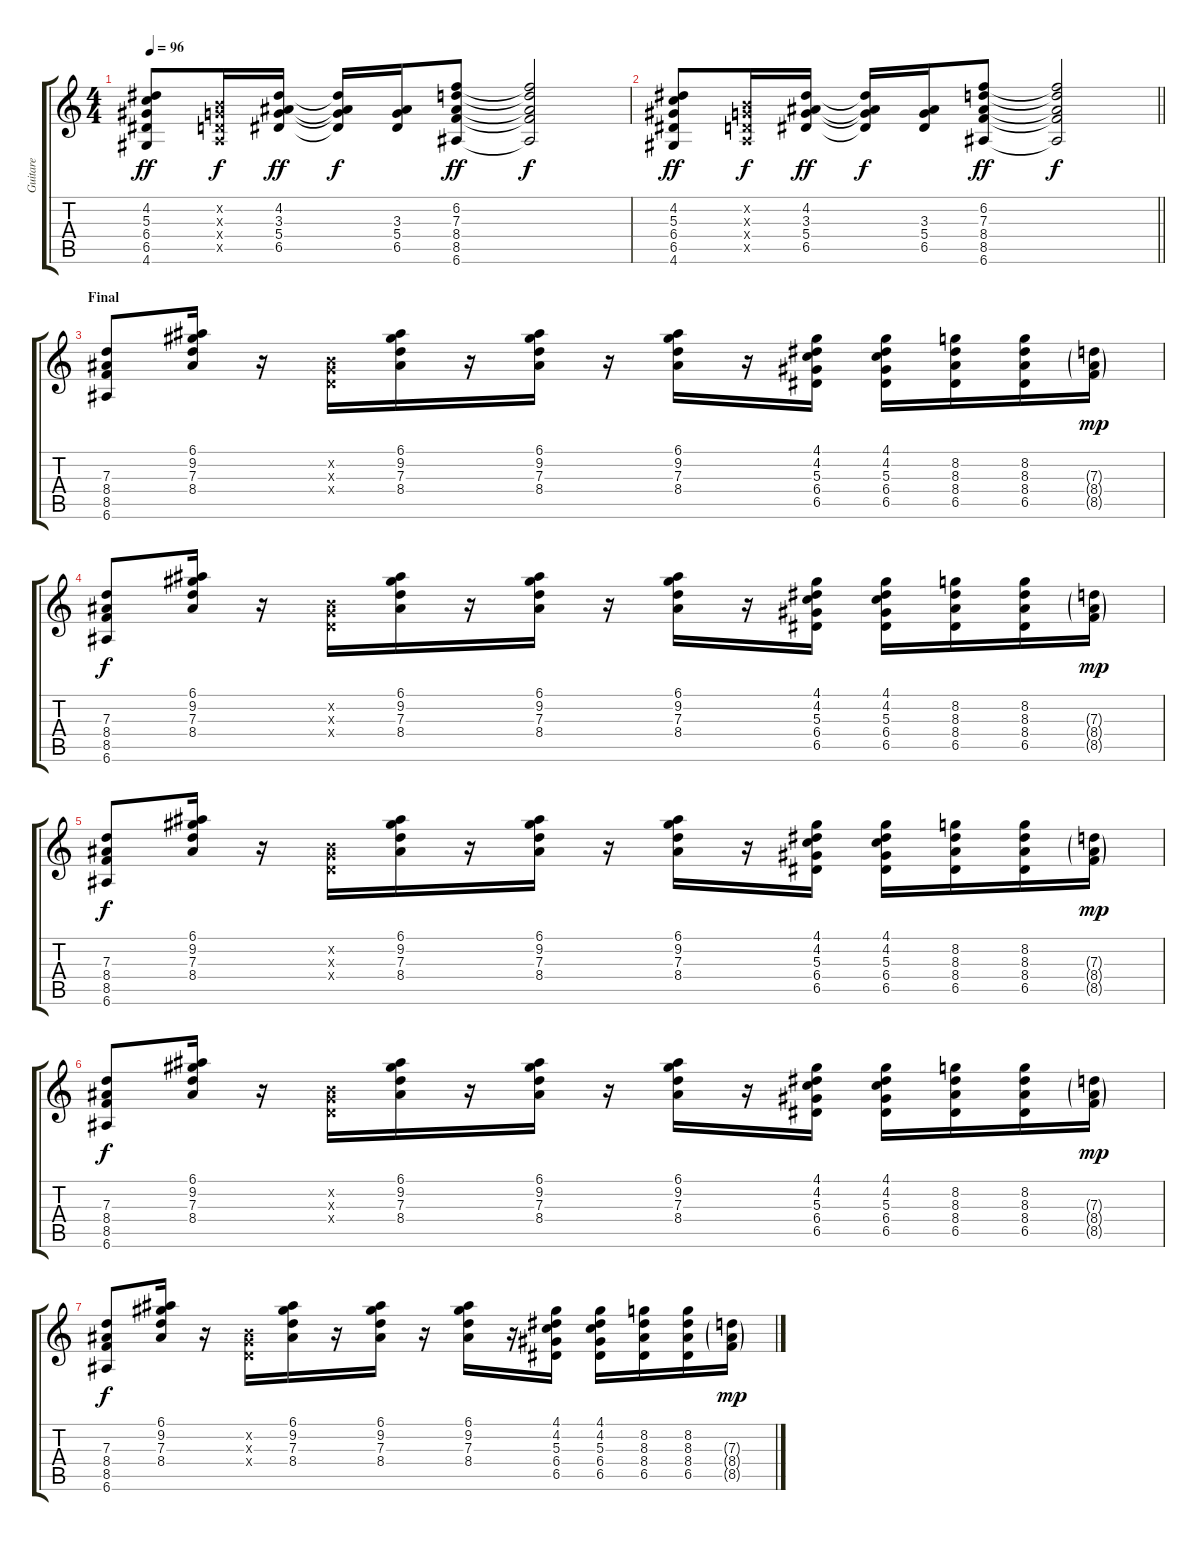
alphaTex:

\track ("Guitare" "Guitare") {instrument electricguitarmuted}
\staff {score tabs}
\tuning (E4 B3 G3 D3 A2 E2) {hide}
\ts (4 4)
\tempo 96
\clef g2
\ks c
(4.2 5.3 6.4 6.5 4.6).8{dy ff} (0.2{x} 0.3{x} 0.4{x} 0.5{x}).16{dy f} (4.2 3.3 5.4 6.5).16{dy ff} (4.2{t} 3.3{t} 5.4{t} 6.5{t}).16{dy f} (3.3 5.4 6.5).16 (6.2 7.3 8.4 8.5 6.6).8{dy ff} (6.2{t} 7.3{t} 8.4{t} 8.5{t} 6.6{t}).2{dy f} |
\barLineRight lightlight
(4.2 5.3 6.4 6.5 4.6).8{dy ff} (0.2{x} 0.3{x} 0.4{x} 0.5{x}).16{dy f} (4.2 3.3 5.4 6.5).16{dy ff} (4.2{t} 3.3{t} 5.4{t} 6.5{t}).16{dy f} (3.3 5.4 6.5).16 (6.2 7.3 8.4 8.5 6.6).8{dy ff} (6.2{t} 7.3{t} 8.4{t} 8.5{t} 6.6{t}).2{dy f} |
\section ("" "Final")
(7.3 8.4 8.5 6.6).8 (6.1 9.2 7.3 8.4).16 r.16 (0.2{x} 0.3{x} 0.4{x}).16 (6.1 9.2 7.3 8.4).16 r.16 (6.1 9.2 7.3 8.4).16 r.16 (6.1 9.2 7.3 8.4).16 r.16 (4.1 4.2 5.3 6.4 6.5).16 (4.1 4.2 5.3 6.4 6.5).16 (8.2 8.3 8.4 6.5).16 (8.2 8.3 8.4 6.5).16 (7.3{g} 8.4{g} 8.5{g}).16{dy mp} |
(7.3 8.4 8.5 6.6).8{dy f} (6.1 9.2 7.3 8.4).16 r.16 (0.2{x} 0.3{x} 0.4{x}).16 (6.1 9.2 7.3 8.4).16 r.16 (6.1 9.2 7.3 8.4).16 r.16 (6.1 9.2 7.3 8.4).16 r.16 (4.1 4.2 5.3 6.4 6.5).16 (4.1 4.2 5.3 6.4 6.5).16 (8.2 8.3 8.4 6.5).16 (8.2 8.3 8.4 6.5).16 (7.3{g} 8.4{g} 8.5{g}).16{dy mp} |
(7.3 8.4 8.5 6.6).8{dy f} (6.1 9.2 7.3 8.4).16 r.16 (0.2{x} 0.3{x} 0.4{x}).16 (6.1 9.2 7.3 8.4).16 r.16 (6.1 9.2 7.3 8.4).16 r.16 (6.1 9.2 7.3 8.4).16 r.16 (4.1 4.2 5.3 6.4 6.5).16 (4.1 4.2 5.3 6.4 6.5).16 (8.2 8.3 8.4 6.5).16 (8.2 8.3 8.4 6.5).16 (7.3{g} 8.4{g} 8.5{g}).16{dy mp} |
(7.3 8.4 8.5 6.6).8{dy f} (6.1 9.2 7.3 8.4).16 r.16 (0.2{x} 0.3{x} 0.4{x}).16 (6.1 9.2 7.3 8.4).16 r.16 (6.1 9.2 7.3 8.4).16 r.16 (6.1 9.2 7.3 8.4).16 r.16 (4.1 4.2 5.3 6.4 6.5).16 (4.1 4.2 5.3 6.4 6.5).16 (8.2 8.3 8.4 6.5).16 (8.2 8.3 8.4 6.5).16 (7.3{g} 8.4{g} 8.5{g}).16{dy mp} |
(7.3 8.4 8.5 6.6).8{dy f} (6.1 9.2 7.3 8.4).16 r.16 (0.2{x} 0.3{x} 0.4{x}).16 (6.1 9.2 7.3 8.4).16 r.16 (6.1 9.2 7.3 8.4).16 r.16 (6.1 9.2 7.3 8.4).16 r.16 (4.1 4.2 5.3 6.4 6.5).16 (4.1 4.2 5.3 6.4 6.5).16 (8.2 8.3 8.4 6.5).16 (8.2 8.3 8.4 6.5).16 (7.3{g} 8.4{g} 8.5{g}).16{dy mp}
